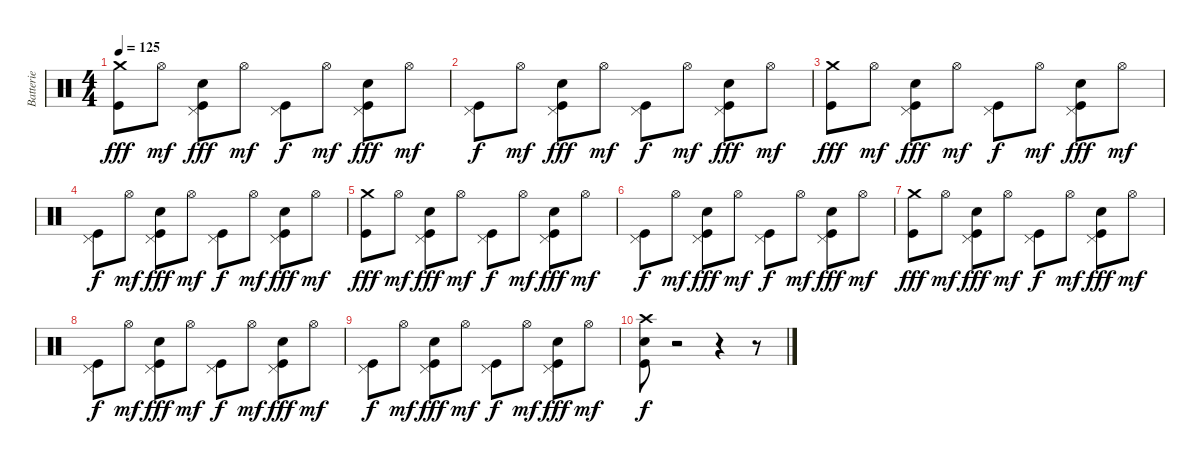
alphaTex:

\track ("Batterie" "Batterie") {instrument percussion}
\staff {score}
\articulation defaults
\ts (4 4)
\tempo 125
\clef neutral
\ks c
("Kick (hit)" "Crash medium (hit)").8{dy fff} "Hi-Hat (open)".8{dy mf} ("Kick (hit)" "Pedal Hi-Hat (hit)" "Electric Snare (hit)").8{dy fff} "Hi-Hat (open)".8{dy mf} ("Kick (hit)" "Pedal Hi-Hat (hit)").8{dy f} "Hi-Hat (open)".8{dy mf} ("Kick (hit)" "Pedal Hi-Hat (hit)" "Electric Snare (hit)").8{dy fff} "Hi-Hat (open)".8{dy mf} |
("Kick (hit)" "Pedal Hi-Hat (hit)").8{dy f} "Hi-Hat (open)".8{dy mf} ("Kick (hit)" "Pedal Hi-Hat (hit)" "Electric Snare (hit)").8{dy fff} "Hi-Hat (open)".8{dy mf} ("Kick (hit)" "Pedal Hi-Hat (hit)").8{dy f} "Hi-Hat (open)".8{dy mf} ("Kick (hit)" "Pedal Hi-Hat (hit)" "Electric Snare (hit)").8{dy fff} "Hi-Hat (open)".8{dy mf} |
("Kick (hit)" "Crash medium (hit)").8{dy fff} "Hi-Hat (open)".8{dy mf} ("Kick (hit)" "Pedal Hi-Hat (hit)" "Electric Snare (hit)").8{dy fff} "Hi-Hat (open)".8{dy mf} ("Kick (hit)" "Pedal Hi-Hat (hit)").8{dy f} "Hi-Hat (open)".8{dy mf} ("Kick (hit)" "Pedal Hi-Hat (hit)" "Electric Snare (hit)").8{dy fff} "Hi-Hat (open)".8{dy mf} |
("Kick (hit)" "Pedal Hi-Hat (hit)").8{dy f} "Hi-Hat (open)".8{dy mf} ("Kick (hit)" "Pedal Hi-Hat (hit)" "Electric Snare (hit)").8{dy fff} "Hi-Hat (open)".8{dy mf} ("Kick (hit)" "Pedal Hi-Hat (hit)").8{dy f} "Hi-Hat (open)".8{dy mf} ("Kick (hit)" "Pedal Hi-Hat (hit)" "Electric Snare (hit)").8{dy fff} "Hi-Hat (open)".8{dy mf} |
("Kick (hit)" "Crash medium (hit)").8{dy fff} "Hi-Hat (open)".8{dy mf} ("Kick (hit)" "Pedal Hi-Hat (hit)" "Electric Snare (hit)").8{dy fff} "Hi-Hat (open)".8{dy mf} ("Kick (hit)" "Pedal Hi-Hat (hit)").8{dy f} "Hi-Hat (open)".8{dy mf} ("Kick (hit)" "Pedal Hi-Hat (hit)" "Electric Snare (hit)").8{dy fff} "Hi-Hat (open)".8{dy mf} |
("Kick (hit)" "Pedal Hi-Hat (hit)").8{dy f} "Hi-Hat (open)".8{dy mf} ("Kick (hit)" "Pedal Hi-Hat (hit)" "Electric Snare (hit)").8{dy fff} "Hi-Hat (open)".8{dy mf} ("Kick (hit)" "Pedal Hi-Hat (hit)").8{dy f} "Hi-Hat (open)".8{dy mf} ("Kick (hit)" "Pedal Hi-Hat (hit)" "Electric Snare (hit)").8{dy fff} "Hi-Hat (open)".8{dy mf} |
("Kick (hit)" "Crash medium (hit)").8{dy fff} "Hi-Hat (open)".8{dy mf} ("Kick (hit)" "Pedal Hi-Hat (hit)" "Electric Snare (hit)").8{dy fff} "Hi-Hat (open)".8{dy mf} ("Kick (hit)" "Pedal Hi-Hat (hit)").8{dy f} "Hi-Hat (open)".8{dy mf} ("Kick (hit)" "Pedal Hi-Hat (hit)" "Electric Snare (hit)").8{dy fff} "Hi-Hat (open)".8{dy mf} |
("Kick (hit)" "Pedal Hi-Hat (hit)").8{dy f} "Hi-Hat (open)".8{dy mf} ("Kick (hit)" "Pedal Hi-Hat (hit)" "Electric Snare (hit)").8{dy fff} "Hi-Hat (open)".8{dy mf} ("Kick (hit)" "Pedal Hi-Hat (hit)").8{dy f} "Hi-Hat (open)".8{dy mf} ("Kick (hit)" "Pedal Hi-Hat (hit)" "Electric Snare (hit)").8{dy fff} "Hi-Hat (open)".8{dy mf} |
("Kick (hit)" "Pedal Hi-Hat (hit)").8{dy f} "Hi-Hat (open)".8{dy mf} ("Kick (hit)" "Pedal Hi-Hat (hit)" "Electric Snare (hit)").8{dy fff} "Hi-Hat (open)".8{dy mf} ("Kick (hit)" "Pedal Hi-Hat (hit)").8{dy f} "Hi-Hat (open)".8{dy mf} ("Kick (hit)" "Pedal Hi-Hat (hit)" "Electric Snare (hit)").8{dy fff} "Hi-Hat (open)".8{dy mf} |
("Electric Snare (hit)" "Crash high (hit)" "Kick (hit)").8{dy f} r.2 r.4 r.8
